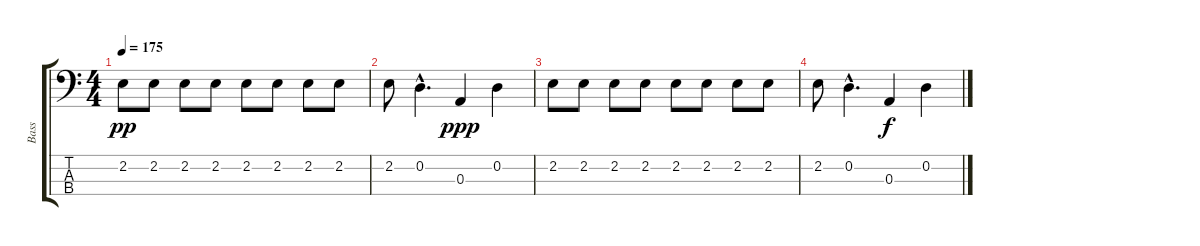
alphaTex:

\track ("Bass" "Bass") {instrument electricbassfinger}
\staff {score tabs}
\tuning (G2 D2 A1 E1) {hide}
\ts (4 4)
\tempo 175
\clef f4
\ks c
2.2.8{dy pp} 2.2.8 2.2.8 2.2.8 2.2.8 2.2.8 2.2.8 2.2.8 |
2.2.8 0.2{hac}.4{d} 0.3.4{dy ppp} 0.2.4 |
2.2.8 2.2.8 2.2.8 2.2.8 2.2.8 2.2.8 2.2.8 2.2.8 |
2.2.8 0.2{hac}.4{d} 0.3.4{dy f} 0.2.4
